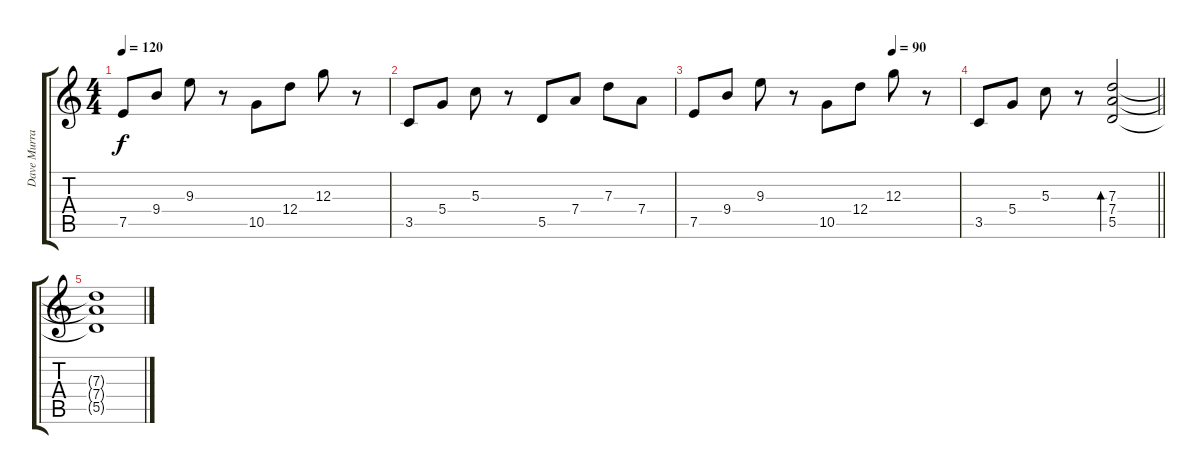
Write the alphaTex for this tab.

\track ("Dave Murray" "Dave Murra") {instrument overdrivenguitar}
\staff {score tabs}
\tuning (E4 B3 G3 D3 A2 E2) {hide}
\ts (4 4)
\tempo 120
\clef g2
\ks c
7.5.8{dy f} 9.4.8 9.3.8 r.8 10.5.8 12.4.8 12.3.8 r.8 |
3.5.8 5.4.8 5.3.8 r.8 5.5.8 7.4.8 7.3.8 7.4.8 |
\tempo (90 0.75)
7.5.8 9.4.8 9.3.8 r.8 10.5.8 12.4.8 12.3.8 r.8 |
\barLineRight lightlight
3.5.8 5.4.8 5.3.8 r.8 (7.3 7.4 5.5).2{bd 480} |
(7.3{t} 7.4{t} 5.5{t}).1
